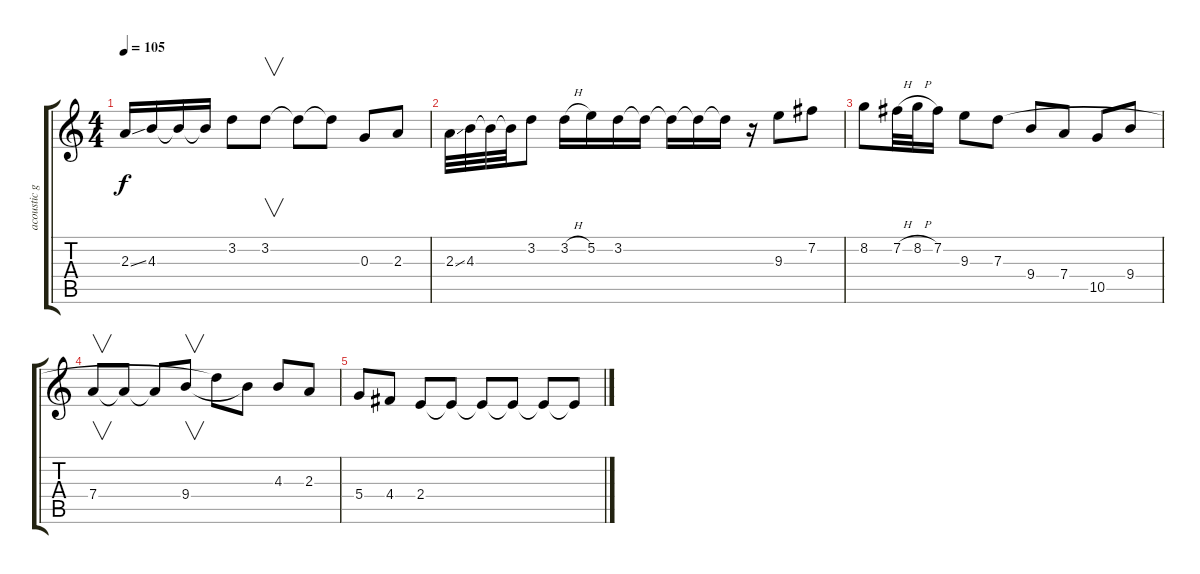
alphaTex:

\track ("acoustic guitar 2" "acoustic g") {instrument acousticguitarsteel}
\staff {score tabs}
\tuning (E4 B3 G3 D3 A2 E2) {hide}
\ts (4 4)
\tempo 105
\clef g2
\ks c
2.3{ss}.16{dy f} 4.3.16 4.3{t}.16 4.3{t}.16 3.2.8 3.2.8{v} 3.2{t}.8 3.2{t}.8 0.3.8 2.3.8 |
2.3{ss}.32 4.3.32 4.3{t}.32 4.3{t}.32 3.2.8 3.2{h}.16 5.2.16 3.2.16 3.2{t}.16 3.2{t}.16 3.2{t}.16 3.2{t}.16 r.16 9.3.8 7.2.8 |
8.2.8 7.2{h}.32 8.2{h}.32 7.2.16 9.3.8 7.3.8 9.4.8 7.4.8 10.5.8 9.4.8 |
7.4.8{v} 7.4{t}.8 7.4{t}.8 9.4.8{v} 7.3{t}.8 9.4{t}.8 4.3.8 2.3.8 |
5.4.8 4.4.8 2.4.8 2.4{t}.8 2.4{t}.8 2.4{t}.8 2.4{t}.8 2.4{t}.8
